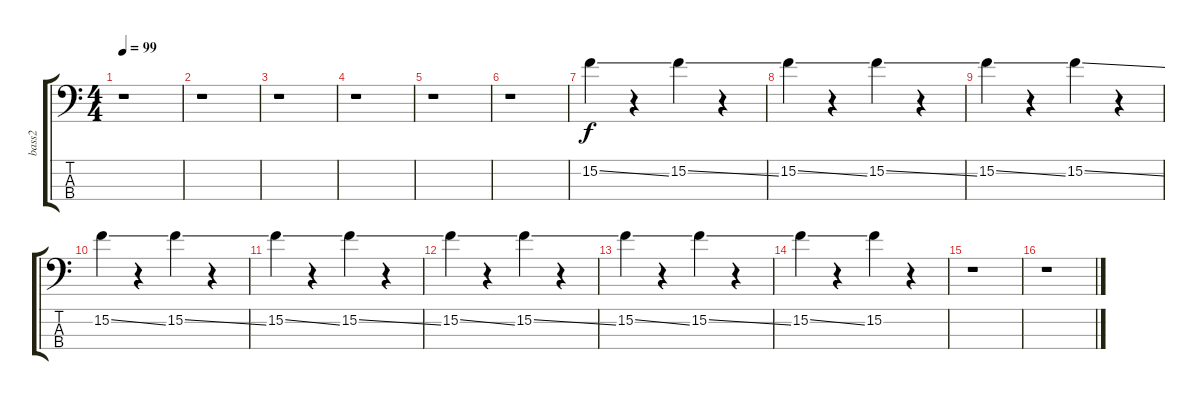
\track ("bass2" "bass2") {instrument fretlessbass}
\staff {score tabs}
\tuning (G2 D2 A1 D1) {hide}
\ts (4 4)
\tempo 99
\clef f4
\ks c
r.1{dy f} |
r.1 |
r.1 |
r.1 |
r.1 |
r.1 |
15.2{ss}.4 r.4 15.2{ss}.4 r.4 |
15.2{ss}.4 r.4 15.2{ss}.4 r.4 |
15.2{ss}.4 r.4 15.2{ss}.4 r.4 |
15.2{ss}.4 r.4 15.2{ss}.4 r.4 |
15.2{ss}.4 r.4 15.2{ss}.4 r.4 |
15.2{ss}.4 r.4 15.2{ss}.4 r.4 |
15.2{ss}.4 r.4 15.2{ss}.4 r.4 |
15.2{ss}.4 r.4 15.2.4 r.4 |
r.1 |
r.1
